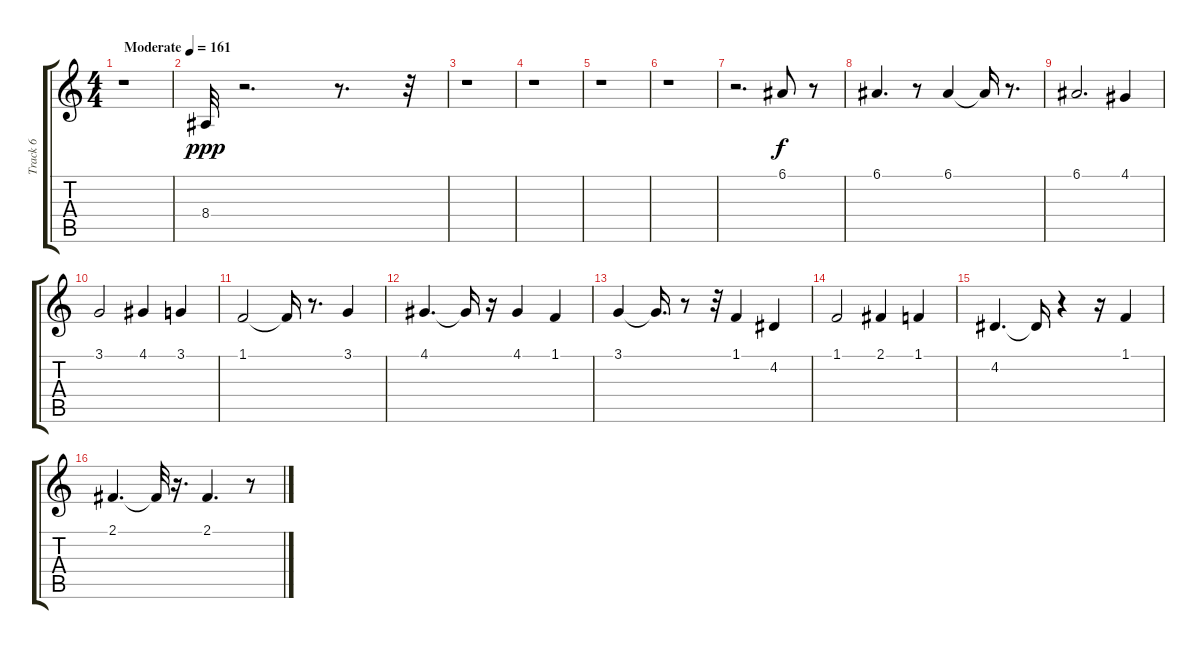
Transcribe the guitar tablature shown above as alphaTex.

\track ("Track 6" "Track 6") {instrument pad4choir}
\staff {score tabs}
\tuning (E4 B3 G3 D3 A2 E2) {hide}
\ts (4 4)
\tempo (161 "Moderate")
\clef g2
\ks c
r.1{dy ppp instrument pad4choir} |
8.4.32 r.2{d} r.8{d} r.32 |
r.1 |
r.1 |
r.1 |
r.1 |
r.2{d} 6.1.8{dy f} r.8 |
6.1.4{d} r.8 6.1.4 6.1{t}.16 r.8{d} |
6.1.2{d} 4.1.4 |
3.1.2 4.1.4 3.1.4 |
1.1.2 1.1{t}.16 r.8{d} 3.1.4 |
4.1.4{d} 4.1{t}.16 r.16 4.1.4 1.1.4 |
3.1.4 3.1{t}.16{d} r.8 r.32 1.1.4 4.2.4 |
1.1.2 2.1.4 1.1.4 |
4.2.4{d} 4.2{t}.16 r.4 r.16 1.1.4 |
2.1.4{d} 2.1{t}.32 r.16{d} 2.1.4{d} r.8
